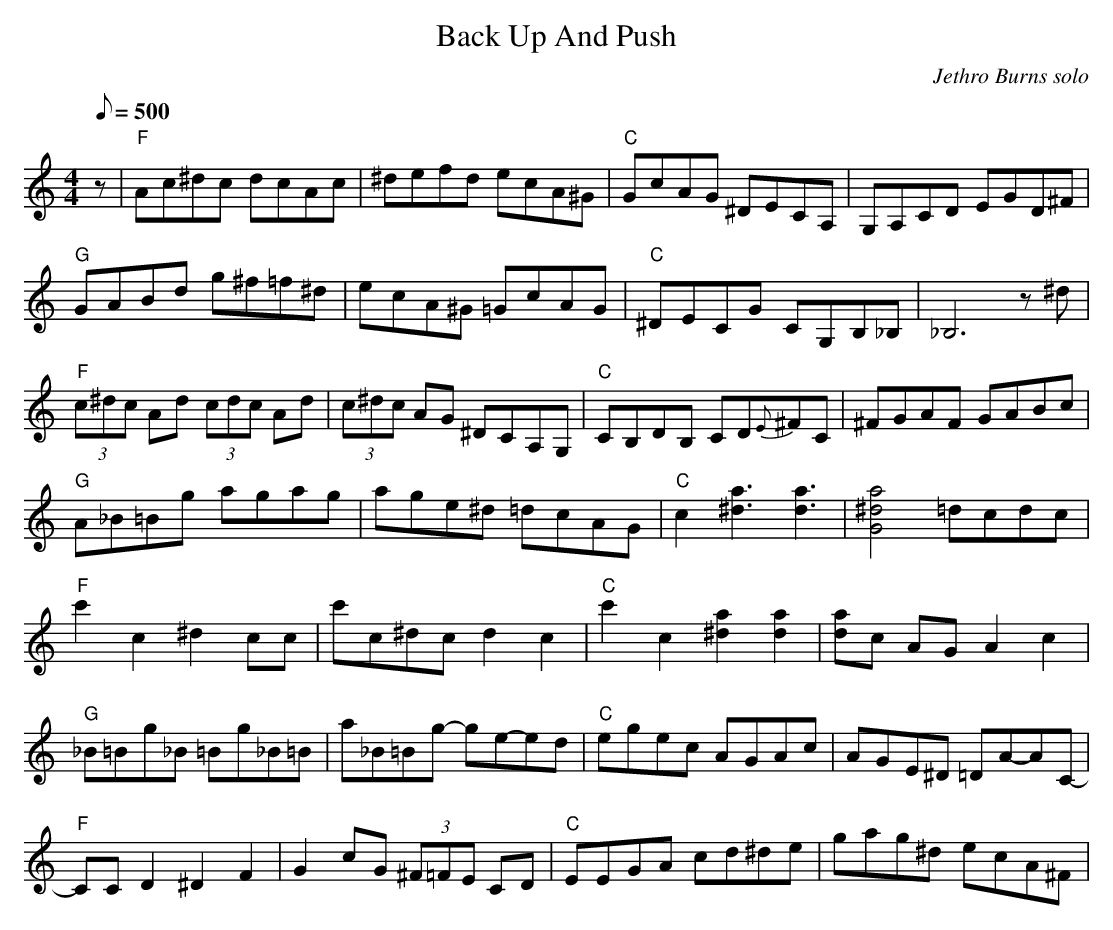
X:1
T:Back Up And Push
C:Jethro Burns solo
M:4/4
L:1/8
Q:1/8=500
K:C
z|"F"Ac^dc dcAc|^defd ecA^G|"C"GcAG ^DECA,|G,A,CD EGD^F|
"G"GABd g^f=f^d|ecA^G =GcAG|"C"^DECG ,CG,B,_B,|_B,6z^d|
"F" (3c^dc Ad (3cdc Ad|(3c^dc AG ^DCA,G,|"C"CB,DB, CD{E}^FC|^FGAF GABc|
"G"A_B=Bg agag|age^d =dcAG|"C"c2[a3^d3] [a3d3]|[a4^d4G4]=dcdc|
"F"c'2c2 ^d2cc-'|c'c^dcd2c2|"C"c'2c2[a2^d2] [a2d2]|[ad]c AGA2c2|
"G"_B=Bg_B =Bg_B=B|a_B=Bg- ge-ed|"C"egec AGAc|AGE^D =DA-AC-|
"F"CCD2^D2F2|G2cG (3^F=FE CD|"C"EEGA cd^de|gag^d ecA^F|
